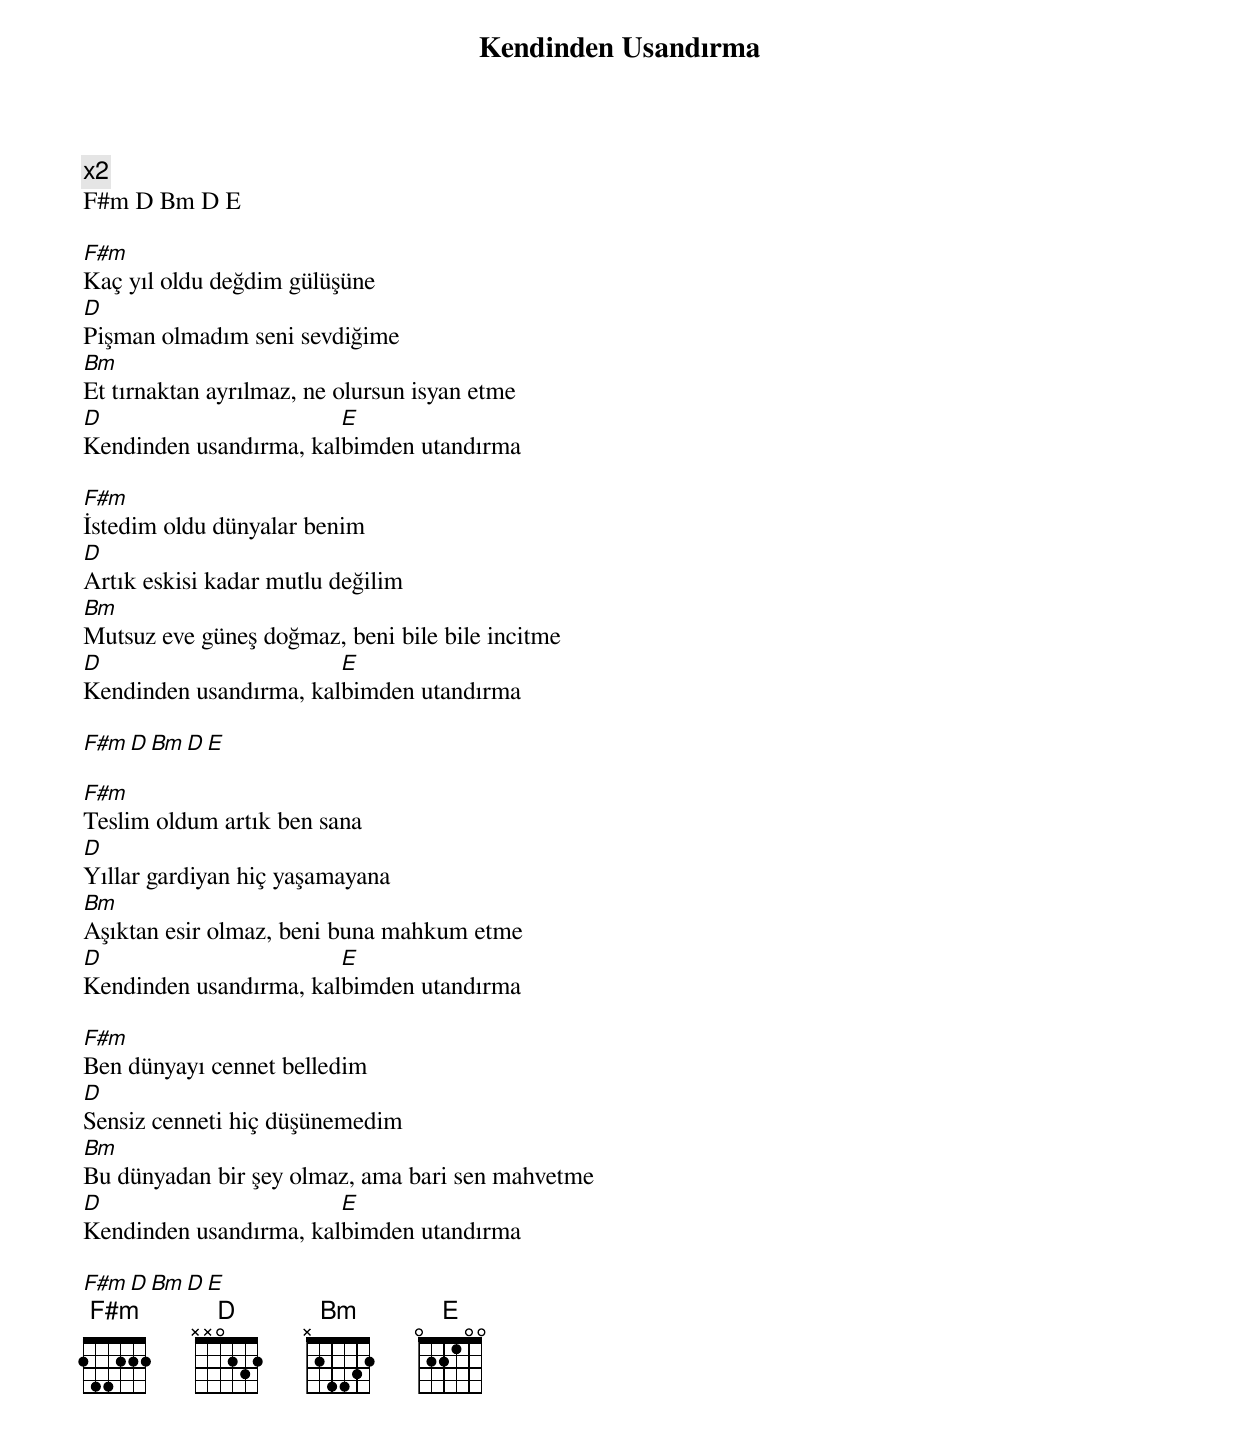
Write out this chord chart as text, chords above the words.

{title: Kendinden Usandırma}
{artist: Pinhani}

x2
F#m D Bm D E

F#m
Kaç yıl oldu değdim gülüşüne
D
Pişman olmadım seni sevdiğime
Bm
Et tırnaktan ayrılmaz, ne olursun isyan etme
D                       E
Kendinden usandırma, kalbimden utandırma

F#m
İstedim oldu dünyalar benim
D
Artık eskisi kadar mutlu değilim
Bm
Mutsuz eve güneş doğmaz, beni bile bile incitme
D                       E
Kendinden usandırma, kalbimden utandırma

F#m D Bm D E

F#m
Teslim oldum artık ben sana
D
Yıllar gardiyan hiç yaşamayana
Bm
Aşıktan esir olmaz, beni buna mahkum etme
D                       E
Kendinden usandırma, kalbimden utandırma

F#m
Ben dünyayı cennet belledim
D
Sensiz cenneti hiç düşünemedim
Bm
Bu dünyadan bir şey olmaz, ama bari sen mahvetme
D                       E
Kendinden usandırma, kalbimden utandırma

F#m D Bm D E
